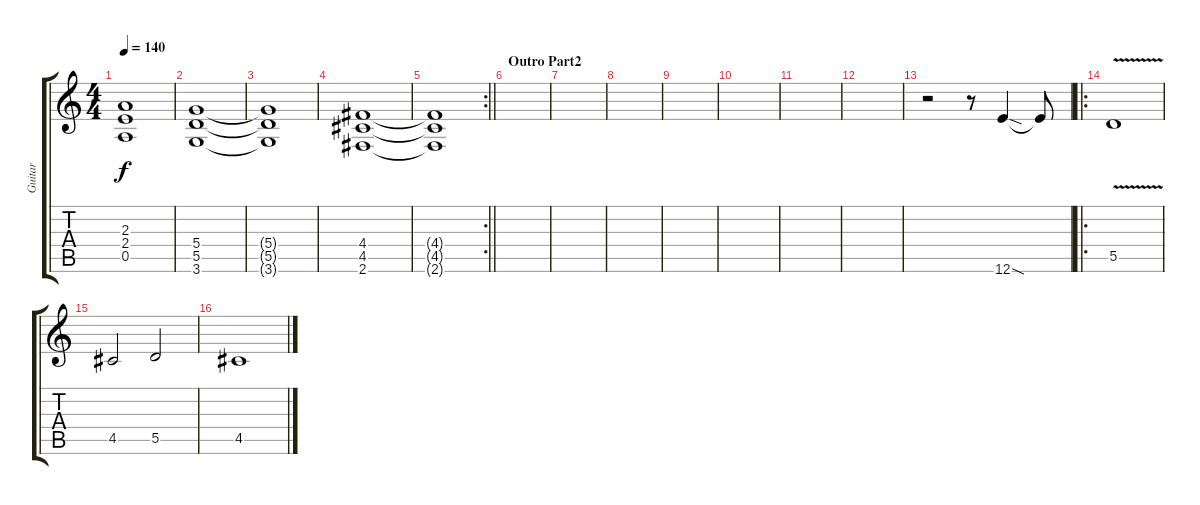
\track ("Guitar" "Guitar") {instrument distortionguitar}
\staff {score tabs}
\tuning (E4 B3 G3 D3 A2 E2) {hide}
\ts (4 4)
\tempo 140
\clef g2
\ks c
(2.3{t} 2.4{t} 0.5{t}).1{dy f} |
(5.4 5.5 3.6).1 |
(5.4{t} 5.5{t} 3.6{t}).1 |
(4.4 4.5 2.6).1 |
\rc 2
\barLineRight lightlight
(4.4{t} 4.5{t} 2.6{t}).1 |
\section ("" "Outro Part2")
|
|
|
|
|
|
|
r.2 r.8 12.6{sod}.4 12.6{t}.8 |
\ro
5.5{v}.1 |
4.5.2 5.5.2 |
4.5.1
